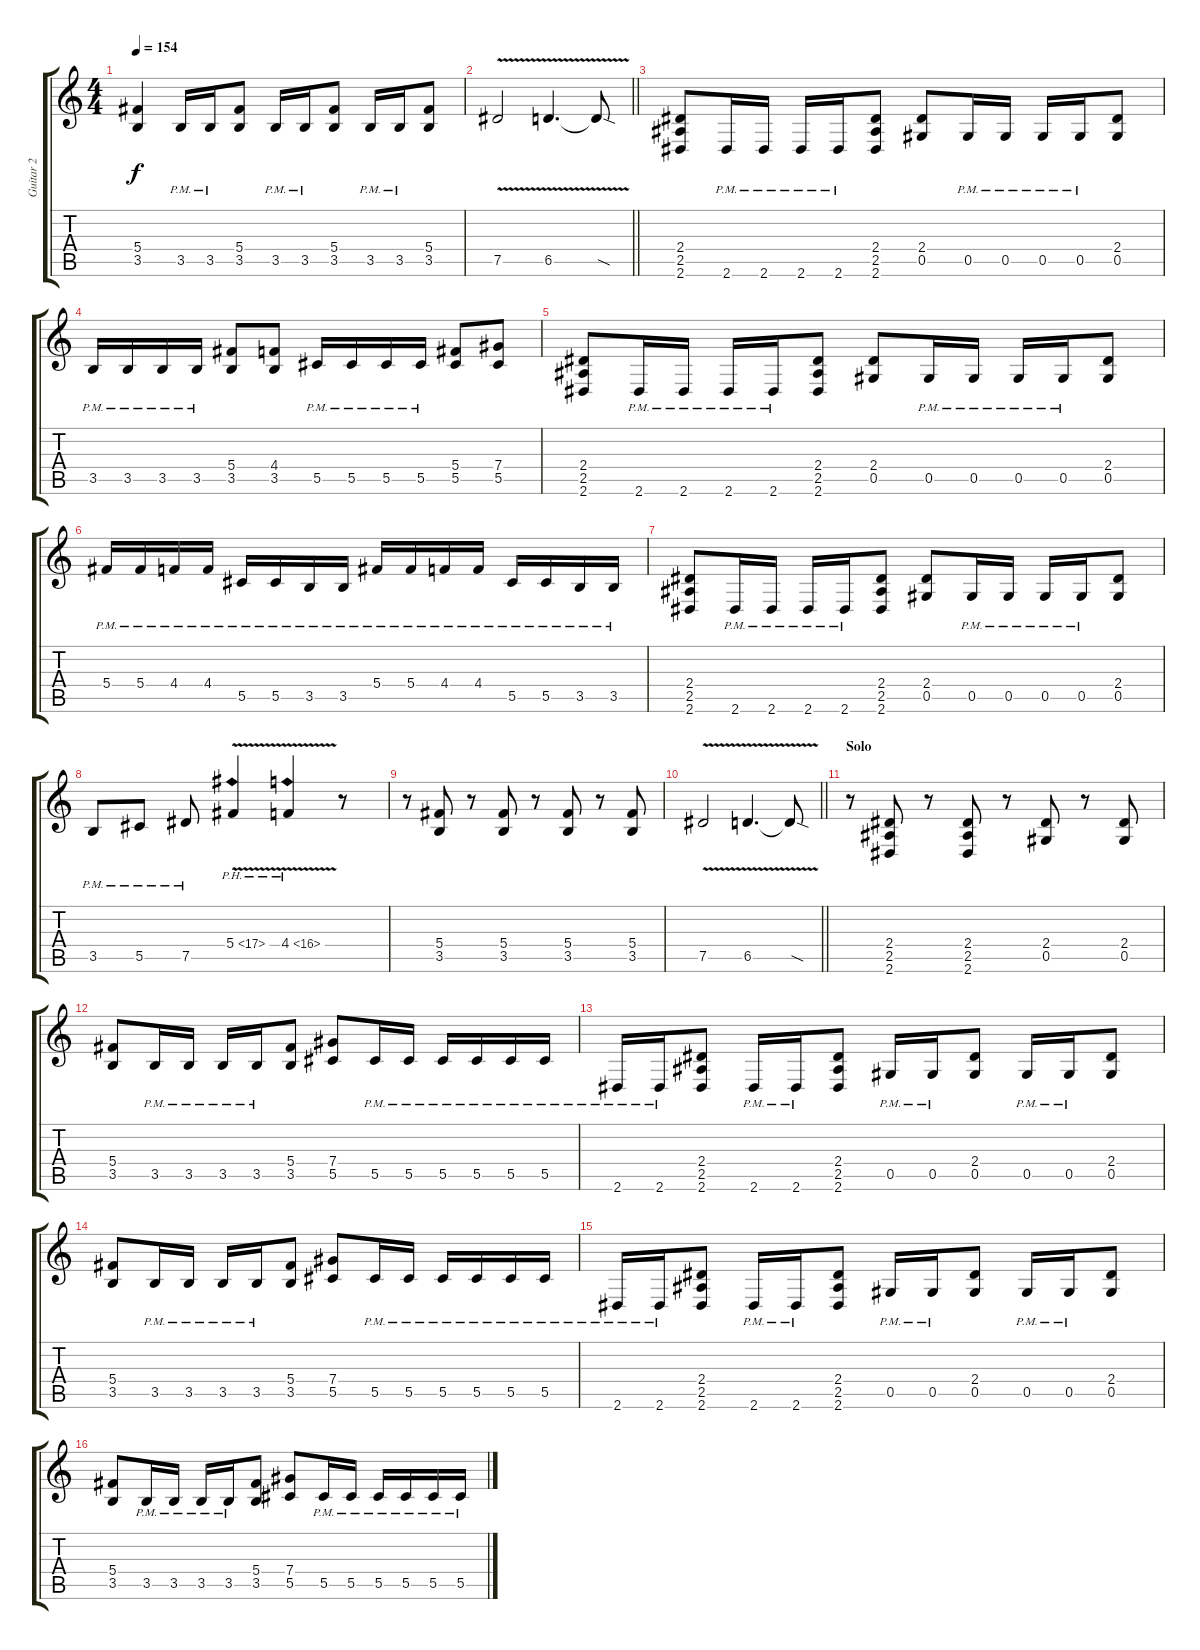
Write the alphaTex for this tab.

\track ("Guitar 2" "Guitar 2") {instrument distortionguitar}
\staff {score tabs}
\tuning (Eb4 Bb3 Gb3 Db3 Ab2 Db2) {hide}
\ts (4 4)
\tempo 154
\clef g2
\ks c
(5.4 3.5).4{dy f} 3.5{pm}.16 3.5{pm}.16 (5.4 3.5).8 3.5{pm}.16 3.5{pm}.16 (5.4 3.5).8 3.5{pm}.16 3.5{pm}.16 (5.4 3.5).8 |
\barLineRight lightlight
7.5{v}.2 6.5{v}.4{d} 6.5{sod t}.8 |
(2.4 2.5 2.6).8{instrument distortionguitar} 2.6{pm}.16 2.6{pm}.16 2.6{pm}.16 2.6{pm}.16 (2.4 2.5 2.6).8 (2.4 0.5).8 0.5{pm}.16 0.5{pm}.16 0.5{pm}.16 0.5{pm}.16 (2.4 0.5).8 |
3.5{pm}.16 3.5{pm}.16 3.5{pm}.16 3.5{pm}.16 (5.4 3.5).8 (4.4 3.5).8 5.5{pm}.16 5.5{pm}.16 5.5{pm}.16 5.5{pm}.16 (5.4 5.5).8 (7.4 5.5).8 |
(2.4 2.5 2.6).8 2.6{pm}.16 2.6{pm}.16 2.6{pm}.16 2.6{pm}.16 (2.4 2.5 2.6).8 (2.4 0.5).8 0.5{pm}.16 0.5{pm}.16 0.5{pm}.16 0.5{pm}.16 (2.4 0.5).8 |
5.4{pm}.16 5.4{pm}.16 4.4{pm}.16 4.4{pm}.16 5.5{pm}.16 5.5{pm}.16 3.5{pm}.16 3.5{pm}.16 5.4{pm}.16 5.4{pm}.16 4.4{pm}.16 4.4{pm}.16 5.5{pm}.16 5.5{pm}.16 3.5{pm}.16 3.5{pm}.16 |
(2.4 2.5 2.6).8 2.6{pm}.16 2.6{pm}.16 2.6{pm}.16 2.6{pm}.16 (2.4 2.5 2.6).8 (2.4 0.5).8 0.5{pm}.16 0.5{pm}.16 0.5{pm}.16 0.5{pm}.16 (2.4 0.5).8 |
3.5{pm}.8 5.5{pm}.8 7.5{pm}.8 5.4{ph 12 v}.4{instrument guitarharmonics} 4.4{ph 12 v}.4 r.8{volume 13 instrument distortionguitar} |
r.8 (5.4 3.5).8 r.8 (5.4 3.5).8 r.8 (5.4 3.5).8 r.8 (5.4 3.5).8 |
\barLineRight lightlight
7.5{v}.2 6.5{v}.4{d} 6.5{sod t}.8 |
\section ("" "Solo")
r.8 (2.4 2.5 2.6).8 r.8 (2.4 2.5 2.6).8 r.8 (2.4 0.5).8 r.8 (2.4 0.5).8 |
(5.4 3.5).8 3.5{pm}.16 3.5{pm}.16 3.5{pm}.16 3.5{pm}.16 (5.4 3.5).8 (7.4 5.5).8 5.5{pm}.16 5.5{pm}.16 5.5{pm}.16 5.5{pm}.16 5.5{pm}.16 5.5{pm}.16 |
2.6{pm}.16 2.6{pm}.16 (2.4 2.5 2.6).8 2.6{pm}.16 2.6{pm}.16 (2.4 2.5 2.6).8 0.5{pm}.16 0.5{pm}.16 (2.4 0.5).8 0.5{pm}.16 0.5{pm}.16 (2.4 0.5).8 |
(5.4 3.5).8 3.5{pm}.16 3.5{pm}.16 3.5{pm}.16 3.5{pm}.16 (5.4 3.5).8 (7.4 5.5).8 5.5{pm}.16 5.5{pm}.16 5.5{pm}.16 5.5{pm}.16 5.5{pm}.16 5.5{pm}.16 |
2.6{pm}.16 2.6{pm}.16 (2.4 2.5 2.6).8 2.6{pm}.16 2.6{pm}.16 (2.4 2.5 2.6).8 0.5{pm}.16 0.5{pm}.16 (2.4 0.5).8 0.5{pm}.16 0.5{pm}.16 (2.4 0.5).8 |
(5.4 3.5).8 3.5{pm}.16 3.5{pm}.16 3.5{pm}.16 3.5{pm}.16 (5.4 3.5).8 (7.4 5.5).8 5.5{pm}.16 5.5{pm}.16 5.5{pm}.16 5.5{pm}.16 5.5{pm}.16 5.5{pm}.16
